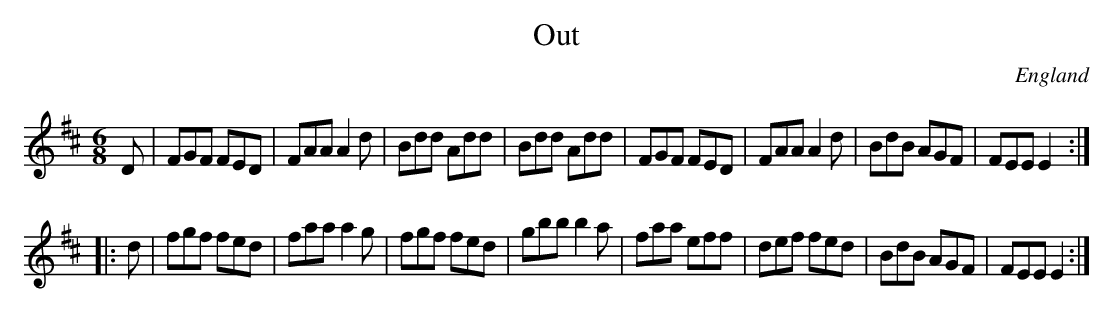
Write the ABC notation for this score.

X:1
T:Out
L:1/8
M:6/8
O:England
K:D major
D | \
FGF FED | FAA A2d | Bdd Add | Bdd Add | \
FGF FED | FAA A2d | BdB AGF | FEE E2 ::
d | \
fgf fed | faa a2g | fgf fed | gbb b2a | \
faa eff | def fed | BdB AGF | FEE E2 :|
